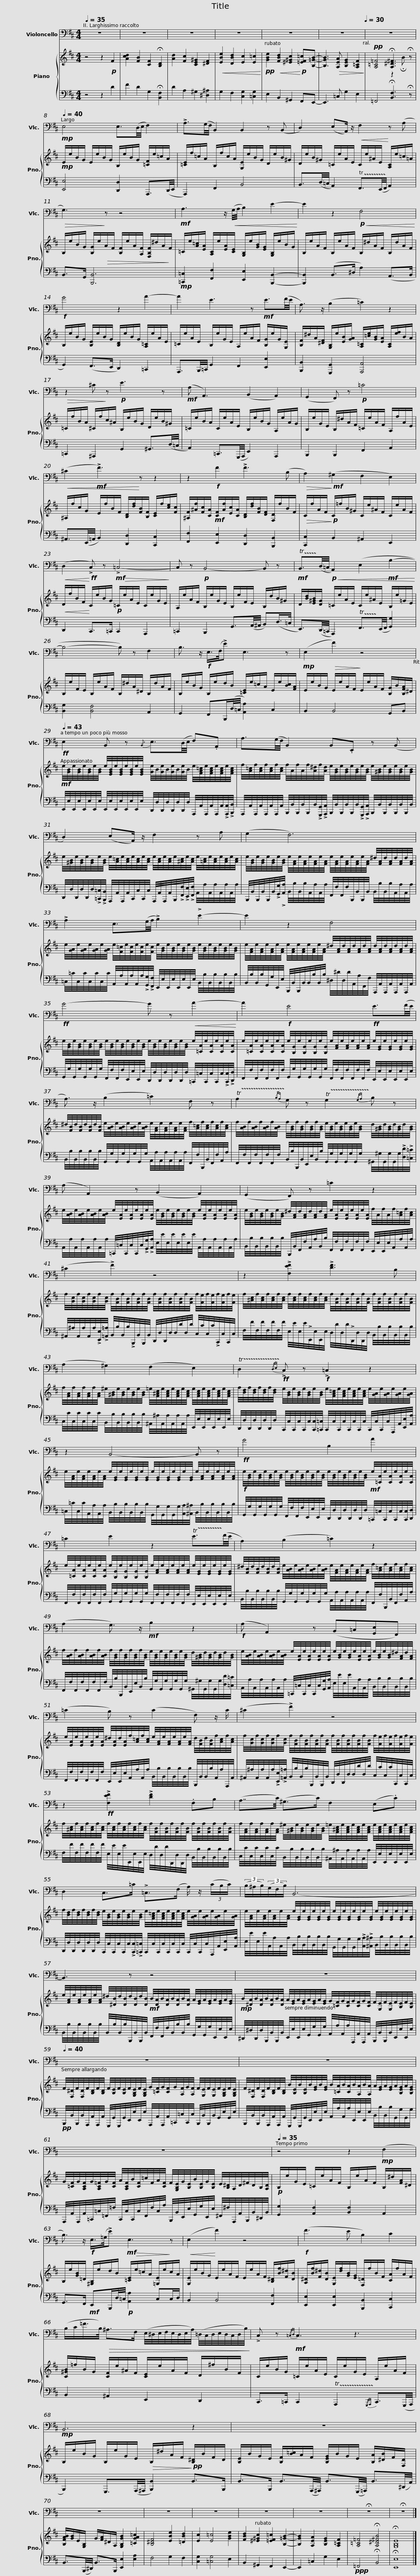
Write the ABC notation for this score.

X:1
%%score 1 { ( 2 4 ) | 3 }
L:1/8
Q:1/4=35
M:4/4
I:linebreak $
K:D
V:1 bass
V:2 treble
V:4 treble
V:3 bass
V:1
 z8 | z8 | z8 | z8 | z8 | %5
 z8[Q:1/4=30] |$ z8 |!mp![Q:1/4=40] E,4 E,3/2(D,/4E,/4 F,2) | !>!A,3/2(G,/4F,/4 B,,2) B,,2 z (B,, |$ D,2) (E,A,,/) z/!<(! F,2!<)! z (A, | %10
!>(! G,3)!>)! z z4 |$!mf! A,3 z/!<(! (G,/4A,/4 B,2) E2-!<)! | E2 z2!p!!<(! F,4!<)! |$!f! G4 z2 A2- | A2 E3 z!mf! E3/2(F/4E/4 |$ %15
 A,3/2) z/ (B,2 =C2) z2 |!>(! z2 ^C!>)! z!p! E3 z |$!mf! (A, A,,3) (B,,2 A,,2) | (G,,2 F,,) z!p! =C4 |$!<(! (^C2!mf! !>!F3)!<)! z z2 | %20
 z2!f! F2 !>!F3 (B, |$!>(! A,2)!>)!!mf! (^G,2 F,2 E,2) |!<(! (D,2!<)!!ff! !>!C,) z!mf!!>(! !>!=C,4-!>)! |$ C, z!p! B,,4- B,, z |!mf! !trill(!TB,,3/2!trill)!(D,/4=C,/4!p!!<(! A,,2) (E,2!mf! B,2-!<)! |$ %25
 B,4- B,) z F,2 | B,3/2 z/!f! E,/>(F,/!>!E) E,3 z |$!mp! (E,2!>(! F2)!>)! z4[Q:1/4=38] |[Q:1/4=43]!ff! E,2 B,, z{/B,,} E,3/2(D,/4E,/4 F,).A,, |$ A,3/2(G,/4F,/4 B,,2) B,,.E,, z (B,, |$ %30
 D,2) (E,A,,/) z/ F,2 z A, |$ (G,2 F,6) |$ !>!A,2 E,3/2(G,/4A,/4 !>!B,2) !>!E2- |$ E2 z2 F,4 |$!ff! G4- G z!<(! A2-!<)! |$ %35
 A2!f! E4!ff! E3/2(F/4E/4 |$ A,3/2) z/ (B,2 =C2) F, z |$ !trill(!TA,2!trill)!{/B,A,} G, z !trill(!TG,2!trill)!{/G,A,} B, z |$ (A, A,,2) z (B,,2 A,,2) |$ (G,,2 F,,) z =C2 z2 |$ %40
 (^C2 !>!F2) z4 |$ z2 !>![F,EF]2 !>![DF]3 B, |$ (A,2 ^G,2) (F,2 E,2) |$ !trill(!TD,2!trill)!!ff!{/D,E,} !>!C, z!f! !>!=C,2 z2 |$ z2 B,,4- B,, z |$ %45
!ff! G4 B,2 A2 |$ =C2 E2 z2 !trill(!TE3/2!trill)!(F/4E/4 |$ A,2) (B,2 =C2) z2 |$ (A,2 G,3/2) z/!mf! B,2 z2 |$!f! (A, A,,2) z (B,,=C,[G,,E,]F,,) |$ %50
 (=C2 B,) z (C2 F,) z/ C/ |$ (^C2 !>!F2) z4 |$ z2!ff! !>![F,EF]2 !>![DF]2 .F,B, |$ (A,7/4C/4) (^G,>C) F,2 (E,.C) |$ D,2 C,>=C !>!=C,>(F, A,/) z/ (3(C/B,/C/) |$ %55
 (3(B,/^A,/B,/)(3(G,/F,/B,/) B,,6- |$ B,,3 z z4 |$ z8 |$[Q:1/4=40] z8 |$ z8 |$ %60
 z8 |$[Q:1/4=35] z4 z2!mp! (F,2 | B,3/2) z/!f! E,/>(!courtesy!=G,/!>!E)!mf!!>(! E,3!>)! z |$!<(! (E,2!<)! F2) z4 |!f! (F3 E B,2) C2 |$ %65
 (B,/C/=F/>B,/)!>(! ^A,>F, (E,/4^D,/4E,/4F,/4E,/4D,/4E,/4A,/4) (=D,/4C,/4D,/4E,/4D,/4C,/4D,/4B,/4)!>)! |$ !>!C, z!mf!{/=C,D,} C,3 z3 |!mp! B,,6 z2 |$ z8 | z8 |$ %70
 z8 | z8 | z8 |$ z8 | !fermata!z8 | %75
 !fermata!z8 |] %76
V:2
 z4 z2!p! F2 | [Acd]2 [FB]2 [CF]2 !fermata![B,D]2 | [Ad]2 [Fc]2 [CE^G]2 [^DF]2 |!<(! [EBe]2 [DBd]2 [Ec]2 [E=c]2!<)! |!pp! [GBe]2!<(! [FBd]2 [^E^Gc]2!<)!!p! [=EF=c][B,=GB]- | %5
 [B,GB]3!>(! [A,EA] [B,EG]2 [A,=CF]2!>)! |$!pp! [A,=C=F]4 !fermata![A,^D^F]3 !fermata!z |!mp! E/e/B/G/ E/e/B/G/ B,/e/B/G/ [=CF]/e/=c/A/ | [=CE]/f/=c/A/ B,/f/c/A/ [G,E]/e/B/G/ D/e/B/^G/ |$ D/e/B/^G/ =C/e/A/E/ C/e/^A/E/ [A,C]/e/=c/=A/ | %10
 B,/e/B/G/ [B,G]/e/!>(!A/F/ [B,F]/e/A/[A,F]/ [F,B,F]/^d/A/!>)!F/ |$ =C/e/[A=c]/[EA]/ [A,C]/e/[EA]/[CE]/ [G,B,]/e/[GB]/[EG]/ [G,B,]/e/B/G/ | B,/e/A/F/ B,/e/A/F/ B,/^d/A/F/ B,/d/A/F/ |$ B,/e/B/G/ [B,E]/e/B/G/ [B,D]/e/B/G/ [A,=C]/e/A/E/ | =C/e/A/E/ B,/e/G/E/ A,/e/A/F/ [B,G]/e/G/[G,E]/ |$ %15
 [B,F]/^d/A/[^DF]/ [G,B,]/e/[EB]/[GA]/ [A,=C]/[=ce]/[GB]/[EA]/ [A,C]/[ef]/B/A/ | =C/f/B/A/ ^C/f/c/^A/ B,/e/B/G/ D/e/B/^G/ |$ =C/e/B/A/ C/e/A/E/ B,/e/B/G/ A,/e/A/G/ | B,/e/G/E/ B,/^d/A/F/ =C/e/A/F/ A,/f/A/E/ |$ ^A,/f/c/G/ E/f/B/F/ [B,D]/[df]/[FB]/[B,F]/ [CE]/f/[ce]/[Fc]/ | %20
 [^A,F]/[^Af]/[Fc]/[CA]/!mf! [CF]/[Af]/[Ec]/[CA]/ [B,D]/[df]/[FB]/[DF]/ [F,D]/f/B/F/ |$!>(! C/f/A/F/!>)!!p! C/=f/B/^G/ C/e/^A/F/ C/e/A/F/ |!<(! D/f/B/F/!<)! C/e/B/G/!p! =C/e/A/E/ C/e/G/E/ |$ A,/e/A/F/ B,/e/G/E/ B,/e/F/E/ B,/d/B/^G/ | D/[Bd]/[E^GB]/[DG]/ =C/e/A/E/ C/e/^A/E/ B,/e/=G/E/ |$ %25
 B,/e/F/E/ B,/e/A/F/ B,/^d/A/^D/ B,/d/A/F/ | B,/e/B/G/ B,/e/d/B/ [=CE]/e/=c/A/ E/e/[Bc]/[FA]/ |$ E/e/B/G/ E/e/A/F/ E/e/A/F/ [B,G]/B/[B,FA]/^D/ |!mf! e/4[GB]/4e/4[GB]/4e/4[GB]/4e/4[GB]/4 e/4[EGB]/4e/4[EGB]/4e/4[EGB]/4e/4[EGB]/4 [Ge]/4B/4[Ge]/4B/4[Ge]/4B/4[Ge]/4B/4 e/4[FA=c]/4e/4[FAc]/4e/4[FAc]/4e/4[FAc]/4 |$ f/4[A=c]/4f/4[Ac]/4f/4[Ac]/4f/4[Ac]/4 f/4A/4f/4A/4f/4[A^d]/4f/4[Ad]/4 e/4[GB]/4e/4[GB]/4e/4[GB]/4e/4[GB]/4 e/4[^GB]/4e/4[GB]/4e/4[GB]/4e/4[GB]/4 |$ %30
 e/4[^GB]/4e/4[GB]/4e/4[GB]/4e/4[GB]/4 e/4[A=c]/4e/4[Ac]/4e/4[Ac]/4e/4[Ac]/4 e/4[Ac]/4e/4[Ac]/4e/4[^Ac]/4e/4[Ac]/4 e/4[=Ac]/4e/4[Ac]/4e/4[Ac]/4e/4[Ac]/4 |$ e/4[GB]/4e/4[GB]/4e/4[GB]/4e/4[GB]/4 e/4[FA]/4e/4[FA]/4e/4[FA]/4e/4[FA]/4 e/4[FA]/4e/4[FA]/4e/4[FA]/4e/4[FA]/4 ^d/4[FA]/4d/4[FA]/4d/4[FA]/4d/4[FA]/4 |$ e/4[GA]/4e/4[GA]/4e/4[GA]/4e/4[GA]/4 e/4[F=c]/4e/4[Fc]/4e/4[Fc]/4e/4[Fc]/4 e/4[GB]/4e/4[GB]/4e/4[GB]/4e/4[GB]/4 e/4[GB]/4e/4[GB]/4e/4[GB]/4e/4[GB]/4 |$ e/4[FA]/4e/4[FA]/4e/4[FA]/4e/4[FA]/4 e/4[FA]/4e/4[FA]/4e/4[FA]/4e/4[FA]/4 ^d/4[FA]/4d/4[FA]/4d/4[FA]/4d/4[FA]/4 d/4[FA]/4d/4[FA]/4d/4[FA]/4d/4[FA]/4 |$ e/4[GB]/4e/4[GB]/4e/4[GB]/4e/4[GB]/4 e/4[GB]/4e/4[GB]/4e/4[GB]/4e/4[GB]/4 e/4[GB]/4e/4[GB]/4e/4[GB]/4e/4[GB]/4 e/4[=CA]/4e/4[CA]/4e/4[CA]/4e/4[CA]/4 |$ %35
 e/4[=CA]/4e/4[CA]/4e/4[CA]/4e/4[CA]/4 e/4[B,G]/4e/4[B,G]/4e/4[B,G]/4e/4[B,G]/4 e/4[FA]/4e/4[FA]/4e/4[FA]/4e/4[FA]/4 e/4[EG]/4e/4[EG]/4e/4[EG]/4e/4[EG]/4 |$ ^d/4[FB]/4d/4[FB]/4d/4[FB]/4d/4[FB]/4 e/4[AB]/4e/4[AB]/4e/4[AB]/4e/4[AB]/4 e/4[FA]/4e/4[FA]/4e/4[FA]/4e/4[FA]/4 f/4[A=c]/4f/4[Ac]/4f/4[Ac]/4f/4[Ac]/4 |$ f/4[AB]/4f/4[AB]/4f/4[AB]/4f/4[AB]/4 f/4[GB]/4f/4[GB]/4f/4[GB]/4f/4[GB]/4 e/4[GB]/4e/4[GB]/4e/4[GB]/4e/4[GB]/4 d/4[^GB]/4d/4[GB]/4d/4[GB]/4d/4[GB]/4 |$ e/4[AB]/4e/4[AB]/4e/4[AB]/4e/4[AB]/4 e/4[EA]/4e/4[EA]/4e/4[EA]/4e/4[EA]/4 e/4[GB]/4e/4[GB]/4e/4[GB]/4e/4[GB]/4 e/4[EA]/4e/4[EA]/4e/4[EA]/4e/4[EA]/4 |$ e/4[GB]/4e/4[GB]/4e/4[GB]/4e/4[GB]/4 ^d/4[FA]/4d/4[FA]/4d/4[FA]/4d/4[FA]/4 e/4[EA]/4e/4[EA]/4e/4[EA]/4e/4[EA]/4 f/4A/4f/4A/4f/4[A=c]/4f/4[Ac]/4 |$ %40
 f/4[Gc]/4f/4[Gc]/4f/4[Gc]/4f/4[Gc]/4 f/4[FB]/4f/4[FB]/4f/4[FB]/4f/4[FB]/4 f/4[FB]/4f/4[FB]/4f/4[FB]/4f/4[FB]/4 f/4[Fe]/4f/4[Fe]/4f/4[Fe]/4f/4[Fe]/4 |$ f/4[^Ac]/4f/4[Ac]/4f/4[Ac]/4f/4[Ac]/4 f/4[Ac]/4f/4[Ac]/4f/4[Ac]/4f/4[Ac]/4 f/4[FB]/4f/4[FB]/4f/4[FB]/4f/4[FB]/4 f/4[FB]/4f/4[FB]/4f/4[FB]/4f/4[FB]/4 |$ f/4[FA]/4f/4[FA]/4f/4[FA]/4f/4[FA]/4 ^e/4[^GB]/4e/4[GB]/4e/4[GB]/4e/4[GB]/4 =e/4[F^Ac]/4e/4[FAc]/4e/4[FAc]/4e/4[FAc]/4 e/4[FAc]/4e/4[FAc]/4e/4[FAc]/4e/4[FAc]/4 |$ f/4[Bd]/4f/4[Bd]/4f/4[Bd]/4f/4[Bd]/4 e/4[GB]/4e/4[GB]/4e/4[GB]/4e/4[GB]/4 e/4[FA=c]/4e/4[FAc]/4e/4[FAc]/4e/4[FAc]/4 e/4[GA]/4e/4[GA]/4e/4[GA]/4e/4[GA]/4 |$ e/4[FA]/4e/4[FA]/4e/4[FA]/4e/4[FA]/4 e/4[EG]/4e/4[EG]/4e/4[EG]/4e/4[EG]/4 e/4[EG]/4e/4[EG]/4e/4[EG]/4e/4[EG]/4 e/4[FA]/4e/4[FA]/4e/4[FA]/4e/4[FA]/4 |$ %45
!f! e/4[GB]/4e/4[GB]/4e/4[GB]/4e/4[GB]/4 e/4[GB]/4e/4[GB]/4e/4[GB]/4e/4[GB]/4 e/4[GB]/4e/4[GB]/4e/4[GB]/4e/4[GB]/4!mf! e/4[=CA]/4e/4[CA]/4e/4[CA]/4e/4[CA]/4 |$ e/4[=CA]/4e/4[CA]/4e/4[CA]/4e/4[CA]/4 e/4[B,G]/4e/4[B,G]/4e/4[B,G]/4e/4[B,G]/4 e/4[FA]/4e/4[FA]/4e/4[FA]/4e/4[FA]/4 e/4[EG]/4e/4[EG]/4e/4[EG]/4e/4[EG]/4 |$ ^d/4[FB]/4d/4[FB]/4d/4[FB]/4d/4[FB]/4 e/4[AB]/4e/4[AB]/4e/4[AB]/4e/4[AB]/4 e/4[FA]/4e/4[FA]/4e/4[FA]/4e/4[FA]/4 f/4[A=c]/4f/4[Ac]/4f/4[Ac]/4f/4[Ac]/4 |$ f/4[AB]/4f/4[AB]/4f/4[AB]/4f/4[AB]/4 f/4[GB]/4f/4[GB]/4f/4[GB]/4f/4[GB]/4 e/4[GB]/4e/4[GB]/4e/4[GB]/4e/4[GB]/4 d/4[^GB]/4d/4[GB]/4d/4[GB]/4d/4[GB]/4 |$ e/4[AB]/4e/4[AB]/4e/4[AB]/4e/4[AB]/4 e/4[EA]/4e/4[EA]/4e/4[EA]/4e/4[EA]/4 e/4[GB]/4e/4[GB]/4e/4[EA]/4e/4[EA]/4 e/4[GB]/4e/4[GB]/4^d/4[FA]/4d/4[FA]/4 |$ %50
 e/4[EA]/4e/4[EA]/4e/4[EA]/4e/4[EA]/4 ^d/4[EA]/4d/4[EA]/4f/4[A=c]/4f/4[Ac]/4 e/4[FA]/4e/4[FA]/4e/4[FA]/4e/4[FA]/4 d/4[FB]/4d/4[FB]/4f/4[Ac]/4f/4[Ac]/4 |$ f/4[Gc]/4f/4[Gc]/4f/4[Gc]/4f/4[Gc]/4 f/4[FB]/4f/4[FB]/4f/4[FB]/4f/4[FB]/4 f/4[FB]/4f/4[FB]/4f/4[FB]/4f/4[FB]/4 f/4[Fe]/4f/4[Fe]/4f/4[Fe]/4f/4[Fe]/4 |$ f/4[^Ac]/4f/4[Ac]/4f/4[Ac]/4f/4[Ac]/4 f/4[Ac]/4f/4[Ac]/4f/4[Ac]/4f/4[Ac]/4 f/4[FB]/4f/4[FB]/4f/4[FB]/4f/4[FB]/4 f/4[FB]/4f/4[FB]/4f/4[FB]/4f/4[FB]/4 |$ f/4[FA]/4f/4[FA]/4f/4[FA]/4f/4[FA]/4 ^e/4[^GB]/4e/4[GB]/4e/4[GB]/4e/4[GB]/4 =e/4[F^Ac]/4e/4[FAc]/4e/4[FAc]/4e/4[FAc]/4 e/4[FAc]/4e/4[FAc]/4e/4[FAc]/4e/4[FAc]/4 |$ f/4[Bd]/4f/4[Bd]/4f/4[Bd]/4f/4[Bd]/4 e/4[GB]/4e/4[GB]/4e/4[GB]/4e/4[GB]/4 e/4[FA=c]/4e/4[FAc]/4e/4[FAc]/4e/4[FAc]/4 e/4[GA]/4e/4[GA]/4e/4[GA]/4e/4[GA]/4 |$ %55
 e/4[FA]/4e/4[FA]/4e/4[FA]/4e/4[FA]/4 e/4[EG]/4e/4[EG]/4e/4[EG]/4e/4[EG]/4 e/4[EG]/4e/4[EG]/4e/4[EG]/4e/4[EG]/4 e/4[EG]/4e/4[EG]/4e/4[EG]/4e/4[EG]/4 |$ e/4[FA]/4e/4[FA]/4e/4[FA]/4e/4[FA]/4 ^d/4[^DB]/4d/4[DB]/4d/4[DB]/4d/4[DB]/4!mf! B/4[DA]/4B/4[DA]/4B/4[DA]/4B/4[DA]/4 A/4[EG]/4A/4[EG]/4A/4[EG]/4A/4[EG]/4 |$!mp! B/4[^DA]/4B/4[DA]/4B/4[DA]/4B/4[DA]/4 A/4[EG]/4A/4[EG]/4A/4[EG]/4A/4[EG]/4 G/4[=CF]/4G/4[CF]/4G/4[CF]/4G/4[CF]/4 F/4[G,E]/4F/4[G,E]/4F/4[B,E]/4F/4[B,E]/4 |$ F/4[F,^D]/4F/4[F,D]/4F/4[B,D]/4F/4[B,D]/4 F/4[B,E]/4F/4[B,E]/4F/4[G,B,E]/4F/4[G,B,E]/4 G/4[=CF]/4G/4[CF]/4G/4[A,F]/4G/4[A,F]/4 F/4[G,E]/4F/4[G,E]/4F/4[G,B,E]/4F/4[G,B,E]/4 |$ F/4[F,^D]/4F/4[F,D]/4F/4[B,D]/4F/4[B,D]/4 B/4[B,E]/4B/4[B,E]/4B/4[EG]/4B/4[EG]/4 B/4[=CA]/4B/4[CA]/4B/4[A,A]/4B/4[A,A]/4 A/4[EG]/4A/4[EG]/4A/4[B,EG]/4A/4[B,EG]/4 |$ %60
 G/4[=CF]/4G/4[A,CF]/4G/4[A,C=F]/4G/4[CF]/4 A/4[A,CF]/4B/4[CF]/4=c/4F/4A/4[CF]/4 F/4[G,B,E]/4G/4[B,E]/4B/4[B,E]/4G/4[B,E]/4 E/4[B,^D]/4A,/4D/4^F/4D/4B,/4[A,D]/4 |$!p! B,/e/G/E/ =C/e/A/F/ B,/e/A/F/ B,/^d/[FA]/^D/ | B,/e/[GB]/=D/ [^G,B,]/e/d/B/ [=CE]/e/=c/A/ [=G,E]/e/c/A/ |$ [G,E]/e/B/G/ E/e/A/F/ E/e/A/F/ [B,^D]/[Bf]/[F^d]/[DB]/ | [A,^D]/[Bf]/[F^d]/[DB]/ [G,E]/[df]/[GB]/[EG]/ [F,=D]/f/B/F/ [CA]/f/A/F/ |$ %65
 [C^GB]/=f/B/G/ [CF]/e/^A/F/ [CE]/e/A/F/ D/^f/B/F/ |$ C/e/B/G/ =C/e/A/E/ C/e/G/E/ A,/e/A/F/ | B,/e/B/G/ B,/e/G/E/!>(! B,/^d/A/F/!>)!!pp! [B,^D]/B/F/D/ |$ [B,E]/B/G/E/ [B,F]/[B=c]/A/F/ [B,EG]/B/G/E/ [B,A]/[^DB]/F/[F,D]/ | [B,FAB]/[GB]/E/[G,B,]/ G/[FA]/^D/A,/ [G,B,GB]2 [=CGA=c]2 |$ %70
 [B,^DF]4 [EBe]2 [=DBd]2 | [Ec]2 [E=c]4 [GBe]2 | [FBd]2 [^E^Gc]2 [=EF=c]2 [B,=GB]2- |$ [B,GB]2 [A,EA]2 [B,EG]2 [A,=CF]2 | [A,=C=F]4 !fermata![A,^D^FB]4 | %75
 !fermata![G,B,E]8 |] %76
V:3
 z4 z2 D2 | F2 D2 G,2 !fermata![B,,F,]2 | D2 A,2 ^G,2 [^D,^A,]2 | G,2 F,2 [C,G,]2 [=C,G,]2 | E,2 B,,2 ^G,,2 F,,E,,- | %5
 E,,3 =C, G,2 E,2 |$ =F,,4 !fermata![B,,F,]3 !fermata!z | [E,,E,]4 [D,,D,]2 A,,,3/2(D,,/4E,,/4 | A,,,2) F,,2 B,,4 |$ B,,3/2(D,/4=C,/4 A,,2) !trill(!TF,,3/2(E,,/4F,,/4!trill)! A,,2) | %10
 B,,>G,, [B,,,B,,]6 |$!mp! [=C,,=C,]2 [F,,F,]2 [E,,E,]2 [B,,,B,,]2- | [B,,,B,,]2 (B,,>^D, A,2) (A,,>B,, |$ G,,2) (F,,>E,, D,,2) =C,,2 | A,,,3/2B,,,/4=C,,/4 G,,2 F,,2 [E,,E,]2 |$ %15
 [B,,,B,,]2 [G,,,G,,]2 [A,,,A,,]4 | =C,,2 ^A,,,2 G,,2 ^G,,3/2(D,/4=C,/4 |$ A,,2) =C,,3/2(G,,,/4A,,,/4 E,,2) A,,,2 | B,,,2 B,,,2 F,,2 A,,2 |$ ^A,,3/2(E,,/4=A,,/4 B,,2) [D,,D,]2 [C,,C,]2 | %20
 [F,,F,]2 [E,,E,]2 [D,,D,]2 [B,,,B,,]2 |$ [C,,C,]2 B,,2 ^A,,2 E,,2 | D,,2 C,,>=C,, C,,2 A,,,2 |$ =C,,2 B,,,2 G,,3/2(A,,/4^A,,/4 B,,)(D,/>=C,/ | E,,3/2)(D,,/4=C,,/4 A,,,2) !trill(!TF,,3/2!trill)!(E,,/4F,,/4 [G,,G,]2) |$ %25
 [B,,G,]2 [B,,F,]4 A,,2 | G,,2 F,,B,,,/(D,/4=C,/4 [A,,A,]2) C,2 |$ B,,2 B,,4 G,,B,, | E,,/4E,/4E,,/4E,/4E,,/4E,/4E,,/4E,/4 E,,/4E,/4E,,/4E,/4E,,/4E,/4E,,/4E,/4 D,,/4D,/4D,,/4D,/4D,,/4D,/4D,,/4D,/4 A,,,/4A,,/4A,,,/4A,,/4A,,,/4A,,/4!>![A,,,A,,]/4!>![B,,,B,,]/4 |$ A,,,/4A,,/4A,,,/4A,,/4A,,,/4A,,/4A,,,/4A,,/4 B,,,/4B,,/4B,,,/4B,,/4B,,,/4B,,/4!>![G,,,G,,]/4!>![A,,,A,,]/4 B,,,/4B,,/4B,,,/4B,,/4B,,,/4B,,/4!>![G,,,G,,]/4!>![A,,,A,,]/4 B,,,/4B,,/4B,,,/4B,,/4B,,,/4B,,/4B,,,/4B,,/4 |$ %30
 D,,/4D,/4D,,/4D,/4D,,/4D,/4!>![=C,,=C,]/4!>![B,,,B,,]/4 A,,,/4A,,/4A,,,/4A,,/4C,,/4C,/4C,,/4C,/4 A,,,/4A,,/4A,,,/4A,,/4B,,,/4!>![F,,F,]/4!>![E,,E,]/4!>![F,,F,]/4 A,,/4A,/4A,,/4A,/4A,,/4A,/4A,,/4A,/4 |$ B,,,/4B,,/4B,,,/4B,,/4B,,,/4B,,/4!>![G,,G,]/4!>![A,,A,]/4 B,,/4B,/4B,,/4B,/4A,,/4A,/4A,,/4A,/4 F,,/4F,/4F,,/4F,/4B,,,/4B,,/4B,,,/4B,,/4 B,,/4B,/4B,,/4B,/4A,,/4A,/4A,,/4A,/4 |$ =C,/4=C/4C,/4C/4C,/4C/4C,/4C/4 A,,/4A,/4A,,/4A,/4A,,/4A,/4!>![G,,G,]/4!>![F,,F,]/4 E,,/4E,/4E,,/4E,/4E,,/4E,/4E,,/4E,/4 B,,/4B,/4B,,/4B,/4B,,/4B,/4B,,/4B,/4 |$ B,,/4B,/4B,,/4B,/4G,,/4G,/4E,,/4E,/4 B,,,/4B,,/4B,,,/4B,,/4B,,/4B,/4B,,/4B,/4 ^D,/4^D/4D,/4D/4A,,/4A,/4F,,/4F,/4 A,,,/4A,,/4A,,,/4A,,/4A,,,/4A,,/4A,,,/4A,,/4 |$ G,,/4G,/4G,,/4G,/4G,,/4G,/4G,,/4G,/4 F,,/4F,/4F,,/4F,/4E,,/4E,/4E,,/4E,/4 D,,/4D,/4D,,/4D,/4D,,/4D,/4D,,/4D,/4 =C,,/4=C,/4C,,/4C,/4C,,/4C,/4!>![C,,C,]/4!>![D,,D,]/4 |$ %35
 F,,/4F,/4F,,/4F,/4F,,/4F,/4F,,/4F,/4 G,,/4G,/4G,,/4G,/4G,,/4G,/4G,,/4G,/4 F,,/4F,/4F,,/4F,/4F,,/4F,/4F,,/4F,/4 E,,/4E,/4E,,/4E,/4E,,/4E,/4E,,/4E,/4 |$ B,,/4B,/4B,,/4B,/4B,,/4B,/4B,,/4B,/4 G,,/4G,/4G,,/4G,/4G,,/4G,/4G,,/4G,/4 A,,/4A,/4A,,/4A,/4A,,/4A,/4A,,/4A,/4 F,,/4F,/4B,,,/4B,,/4F,,/4F,/4A,,/4A,/4 |$ F,,/4F,/4F,,/4F,/4F,,/4F,/4F,,/4F,/4 B,,/4B,/4B,,,/4B,,/4E,,/4E,/4B,,/4B,/4 G,,/4G,/4G,,/4G,/4G,,/4G,/4G,,/4G,/4 ^G,,/4^G,/4G,,/4G,/4G,,/4G,/4!>![D,D]/4!>![=C,=C]/4 |$ A,,/4A,/4A,,/4A,/4A,,/4A,/4A,,/4A,/4 =C,,/4=C,/4C,,/4C,/4C,,/4C,/4!>![G,,G,]/4!>![A,,A,]/4 E,/4E/4E,/4E/4E,/4E/4E,/4E/4 A,,/4A,/4A,,/4A,/4A,,/4A,/4A,,/4A,/4 |$ B,,/4B,/4B,,/4B,/4B,,/4B,/4B,,/4B,/4 B,,,/4B,,/4F,,/4F,/4A,,/4A,/4B,,/4B,/4 F,,/4F,/4F,,/4F,/4F,,/4F,/4F,,/4F,/4 E,,/4E,/4E,,/4E,/4A,,/4A,/4A,,/4A,/4 |$ %40
 ^A,,/4^A,/4A,,/4A,/4A,,/4A,/4!>![E,,E,]/4!>![=A,,=A,]/4 B,,/4B,/4B,,/4B,/4!>!B,,,/4B,,/4B,,,/4B,,/4 D,,/4D,/4D,,/4D,/4D,/4D/4D,/4D/4 C,/4C/4C,/4C/4!>!C,,/4C,/4C,,/4C,/4 |$ F,/4F/4F,/4F/4F,/4F/4F,/4F/4 E,/4E/4E,/4E/4!>!E,,/4E,/4E,,/4E,/4 D,/4D/4D,/4D/4!>!D,,/4D,/4D,,/4D,/4 B,,/4B,/4B,,/4B,/4B,,/4B,/4B,,/4B,/4 |$ C,/4C/4C,/4C/4C,/4C/4C,/4C/4 B,,/4B,/4B,,/4B,/4B,,/4B,/4B,,/4B,/4 ^A,,/4^A,/4A,,/4A,/4A,,/4A,/4A,,/4A,/4 E,,/4E,/4E,,/4E,/4E,,/4E,/4E,,/4E,/4 |$ D,,/4D,/4D,,/4D,/4D,,/4D,/4D,,/4D,/4 C,,/4C,/4C,,/4C,/4C,,/4C,/4[C,,C,]/4[=C,,=C,]/4 C,,/4C,/4C,,/4C,/4C,,/4C,/4C,,/4C,/4 C,,/4C,/4C,,/4C,/4A,,,/4A,,/4[E,,E,]/4[A,,A,]/4 |$ =C,/4=C/4C,/4C/4A,,/4A,/4A,,/4A,/4 B,,/4B,/4B,,/4B,/4B,,/4B,/4B,,/4B,/4 G,,/4G,/4G,,/4G,/4G,,/4G,/4[A,,A,]/4[^A,,^A,]/4 B,,/4B,/4B,,/4B,/4B,,/4B,/4B,,/4B,/4 |$ %45
 G,,/4G,/4G,,/4G,/4G,,/4G,/4G,,/4G,/4 F,,/4F,/4F,,/4F,/4E,,/4E,/4E,,/4E,/4 D,,/4D,/4D,,/4D,/4D,,/4D,/4D,,/4D,/4 =C,,/4=C,/4C,,/4C,/4C,,/4C,/4[C,,C,]/4[D,,D,]/4 |$ F,,/4F,/4F,,/4F,/4F,,/4F,/4F,,/4F,/4 G,,/4G,/4G,,/4G,/4G,,/4G,/4G,,/4G,/4 F,,/4F,/4F,,/4F,/4F,,/4F,/4F,,/4F,/4 E,,/4E,/4E,,/4E,/4E,,/4E,/4E,,/4E,/4 |$ B,,/4B,/4B,,/4B,/4B,,/4B,/4B,,/4B,/4 G,,/4G,/4G,,/4G,/4G,,/4G,/4G,,/4G,/4 A,,/4A,/4A,,/4A,/4A,,/4A,/4A,,/4A,/4 F,,/4F,/4B,,,/4B,,/4F,,/4F,/4A,,/4A,/4 |$ F,,/4F,/4F,,/4F,/4F,,/4F,/4F,,/4F,/4 B,,/4B,/4B,,,/4B,,/4E,,/4E,/4B,,/4B,/4 G,,/4G,/4G,,/4G,/4G,,/4G,/4G,,/4G,/4 ^G,,/4^G,/4G,,/4G,/4G,,/4G,/4[D,D]/4[=C,=C]/4 |$ A,,/4A,/4A,,/4A,/4A,,/4A,/4A,,/4A,/4 =C,,/4=C,/4C,,/4C,/4C,,/4C,/4[G,,G,]/4[A,,A,]/4 E,/4E/4E,/4E/4A,,/4A,/4A,,/4A,/4 B,,/4B,/4B,,/4B,/4B,,/4B,/4B,,/4B,/4 |$ %50
 F,,/4F,/4F,,/4F,/4F,,/4F,/4F,,/4F,/4 E,,/4E,/4E,,/4E,/4A,,/4A,/4A,,/4A,/4 B,,/4B,/4B,,/4B,/4B,,/4B,/4B,,/4B,/4 B,,,/4B,,/4B,,/4B,/4A,,/4A,/4A,,,/4A,,/4 |$ ^A,,/4^A,/4A,,/4A,/4A,,/4A,/4!>![E,,E,]/4!>![=A,,=A,]/4 B,,/4B,/4B,,/4B,/4B,,,/4B,,/4B,,,/4B,,/4 D,,/4D,/4D,,/4D,/4D,/4D/4D,/4D/4 C,/4C/4C,/4C/4C,,/4C,/4C,,/4C,/4 |$ F,/4F/4F,/4F/4F,/4F/4F,/4F/4 E,/4E/4E,/4E/4E,,/4E,/4E,,/4E,/4 D,/4D/4D,/4D/4D,,/4D,/4D,,/4D,/4 B,,/4B,/4B,,/4B,/4B,,/4B,/4B,,/4B,/4 |$ C,/4C/4C,/4C/4C,/4C/4C,/4C/4 B,,/4B,/4B,,/4B,/4B,,/4B,/4B,,/4B,/4 ^A,,/4^A,/4A,,/4A,/4A,,/4A,/4A,,/4A,/4 E,,/4E,/4E,,/4E,/4E,,/4E,/4E,,/4E,/4 |$ D,,/4D,/4D,,/4D,/4D,,/4D,/4D,,/4D,/4 C,,/4C,/4C,,/4C,/4C,,/4C,/4!>![C,,C,]/4!>![=C,,=C,]/4 C,,/4C,/4C,,/4C,/4C,,/4C,/4C,,/4C,/4 C,,/4C,/4C,,/4C,/4A,,,/4A,,/4[E,,E,]/4[A,,A,]/4 |$ %55
 E,/4E/4E,/4E/4A,,/4A,/4A,,/4A,/4 B,,/4B,/4B,,/4B,/4B,,/4B,/4B,,/4B,/4 G,,/4G,/4G,,/4G,/4G,,/4G,/4!>![A,,A,]/4!>![^A,,^A,]/4 B,,/4B,/4B,,/4B,/4B,,/4B,/4B,,/4B,/4 |$ B,,/4B,/4B,,/4B,/4B,,/4B,/4B,,/4B,/4 B,,/4B,/4B,,/4B,/4B,,,/4B,,/4B,,,/4B,,/4 F,,/4F,/4F,,/4F,/4B,,/4B,/4B,,/4B,/4 G,,/4G,/4G,,/4G,/4E,,/4E,/4E,,/4E,/4 |$ ^D,,/4^D,/4D,,/4D,/4B,,,/4B,,/4B,,,/4B,,/4 E,,/4E,/4E,,/4E,/4G,,/4G,/4G,,/4G,/4 A,,/4A,/4A,,/4A,/4A,,,/4A,,/4A,,,/4A,,/4 B,,,/4B,,/4B,,,/4B,,/4E,,/4E,/4E,,/4E,/4 |$!pp! B,,,/4B,,/4B,,,/4B,,/4A,,,/4A,,/4A,,,/4A,,/4 G,,,/4G,,/4G,,,/4G,,/4E,,/4E,/4E,,/4E,/4 A,,,/4A,,/4A,,,/4A,,/4=C,,/4=C,/4C,,/4C,/4 B,,,/4B,,/4B,,,/4B,,/4G,,/4E,/4G,,/4E,/4 |$ B,,,/4B,,/4B,,,/4B,,/4A,,,/4A,,/4A,,,/4A,,/4 G,,,/4G,,/4G,,,/4G,,/4E,,/4E,/4E,,/4E,/4 A,,/4A,/4A,,/4A,/4E,,/4E,/4E,,/4E,/4 B,,/4B,/4B,,/4B,/4G,,/4G,/4G,,/4G,/4 |$ %60
 A,,,/4A,,/4A,,,/4A,,/4=C,,/4=C,/4=F,,/4=F,/4 C,,/4C,/4C,,/4C,/4F,,/4F,/4C,/4A,/4 B,,,/4B,,/4E,,/4E,/4G,,/4G,/4E,,/4E,/4 ^F,,/4^F,/4A,,,/4A,,/4B,,,/4B,,/4^D,,/4B,,/4 |$ [G,,G,]2 [A,,F,]2 [B,,F,]2 A,,2 | G,,>F,,!mf! E,,B,,,/D,/4=C,/4!p! [A,,A,]2 C,C,/D,/ |$ B,,2 B,,4 [F,,F,]2 | [E,,E,]2 [E,,E,]2 [B,,,B,,]2 [C,,C,]2 |$ %65
 B,,2 ^A,,2 E,,2 D,,2 |$ C,,>=C,, C,,2 !trill(!TA,,,2!trill)!{/G,,,A,,,} C,,3/2(G,,,/4A,,,/4 | B,,,2) G,,,3/2(A,,,/4^A,,,/4 [B,,,B,,]2) B,,>B,,, |$ B,,>B,,, B,,3/2(A,,,/4^A,,,/4) B,,3/2(G,,,/4=A,,,/4) B,,3/2(^D,,/4A,,/4) | B,,3/2(B,,,/4^D,,/4) B,,>B,,, [E,,E,]2 [E,A,]2 |$ %70
 F,4 G,2 F,2 | [C,G,]2 [=C,G,]4 E,2 | B,,2 ^G,,2 F,,2 E,,2- |$ E,,2 =C,2 G,2 E,2 |!ppp! =F,,4 !fermata!B,,4 | %75
 !fermata![E,,E,]8 |] %76
V:4
 x8 | x8 | x8 | x8 | x8 | %5
 x8 |$ x4 z2 !fermata!B x | x8 | x8 |$ x8 | %10
 x8 |$ x8 | x8 |$ x8 | x8 |$ %15
 x8 | x8 |$ x8 | x8 |$ x8 | %20
 x8 |$ x8 | x8 |$ x8 | x8 |$ %25
 x8 | x8 |$ x8 | x8 |$ x8 |$ %30
 x8 |$ x8 |$ x8 |$ x8 |$ x8 |$ %35
 x8 |$ x8 |$ x8 |$ x8 |$ x8 |$ %40
 x8 |$ x8 |$ x8 |$ x8 |$ x8 |$ %45
 x8 |$ x8 |$ x8 |$ x8 |$ x8 |$ %50
 x8 |$ x8 |$ x8 |$ x8 |$ x8 |$ %55
 x8 |$ x8 |$ x8 |$ x8 |$ x8 |$ %60
 x8 |$ x8 | x8 |$ x8 | x8 |$ %65
 x8 |$ x8 | x8 |$ x8 | x8 |$ %70
 x8 | x8 | x8 |$ x8 | x8 | %75
 x8 |] %76
